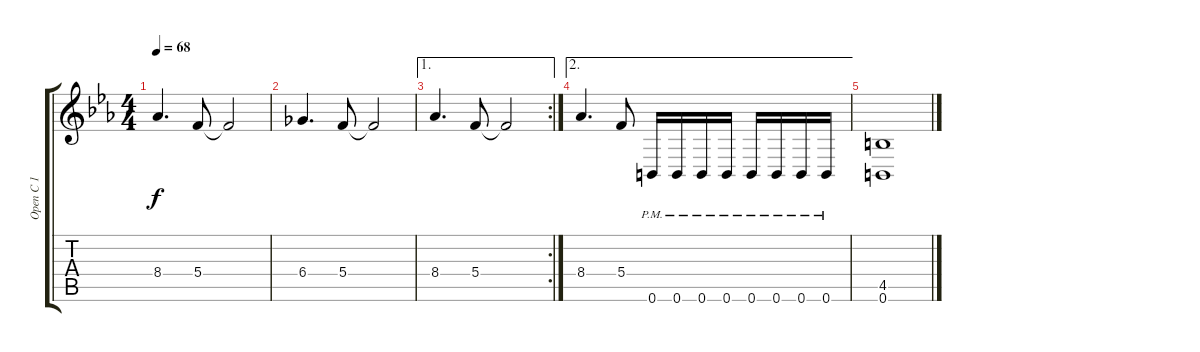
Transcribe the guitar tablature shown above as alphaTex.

\track ("Open C 1" "Open C 1") {mute instrument distortionguitar}
\staff {score tabs}
\tuning (E4 C4 G3 C3 G2 B1) {hide}
\ts (4 4)
\tempo 68
\clef g2
\ks eb
8.4.4{d dy f} 5.4.8 5.4{t}.2 |
6.4.4{d} 5.4.8 5.4{t}.2 |
\ae 1
\rc 2
8.4.4{d} 5.4.8 5.4{t}.2 |
\ae 2
8.4.4{d} 5.4.8 0.6{pm}.16 0.6{pm}.16 0.6{pm}.16 0.6{pm}.16 0.6{pm}.16 0.6{pm}.16 0.6{pm}.16 0.6{pm}.16 |
(4.5 0.6).1
